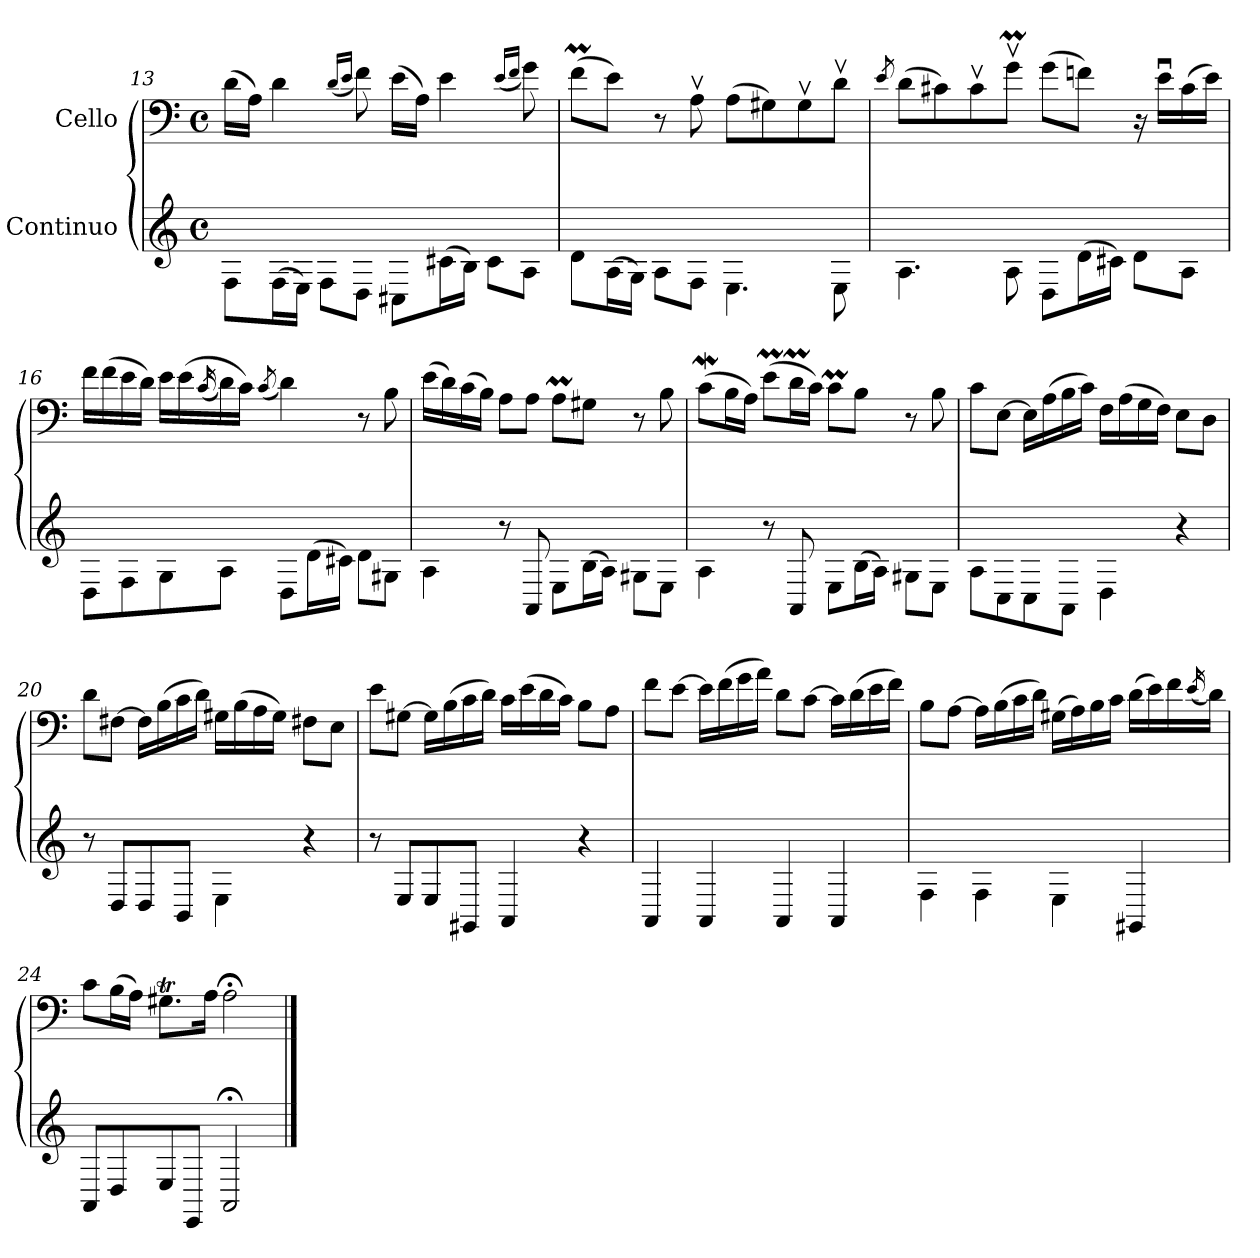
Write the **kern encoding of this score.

**kern	**kern
*part2	*part1
*staff2	*staff1
*I"Continuo	*I"Cello
!!LO:LB:g=z
*clefG2	*clefF4
*k[]	*k[]
*M4/4	*M4/4
*met(c)	*met(c)
=13	=13
8F\L	(>16d\LL
.	16A\JJ)
(>16F\L	4d\
16E\JJ)	.
8F\L	.
.	(<16qd/LL
.	16qe/JJ
8D\J	8f\)
8C#X\L	(>16e\LL
.	16A\JJ)
(>16c#X\L	4e\
16B\JJ)	.
8c#\L	.
.	(<16qe/LL
.	16qf/JJ
8A\J	8g\)
=14	=14
8d\L	(>8fM\L
(>16A\L	8e\J)
16G\JJ)	.
8A\L	8r
8F\J	8Av\
4.E\	(>8A\L
.	8G#X\)
.	8G#v\
8E\	8dv\J
=15	=15
.	8qe/
4.A\	(>8d\L
.	8c#X\)
.	8c#v\
8A\	8gMv\J
8D\L	(>8g\L
(>16d\L	8fn\J)
16c#X\JJ)	.
8d\L	16r
.	16eu\LL
8A\J	(>16c#\
.	16e\JJ)
!!LO:LB:g=z
=16	=16
8D\L	16f\LL
.	(>16f\
8F\	16e\
.	16d\JJ)
8G\	16e\LL
.	(>16e\
.	(<16qc/
8A\J	16d\)
.	16c\JJ)
.	(<8qc/
8D\L	4d\)
(>16d\L	.
16c#X\JJ)	.
8d\L	8r
8G#X\J	8B\
=17	=17
4A\	(>16e\LL
.	16d\)
.	(>16c\
.	16B\JJ)
8r	8A\L
8AA/	8A\J
8E\L	8AM\L
(>16B\L	8G#X\J
16A\JJ)	.
8G#X\L	8r
8E\J	8B\
=18	=18
4A\	(>8cw\L
.	16B\L
.	16A\JJ)
8r	(>8em\L
8AA/	16dM\L
.	16c\JJ)
8E\L	8cM\L
(>16B\L	8B\J
16A\JJ)	.
8G#X\L	8r
8E\J	8B\
!!LO:PB:g=z
=19	=19
8A\L	8c\L
8C\	[8E\J
8C\	16E\LL]
.	(>16A\
8AA\J	16B\
.	16c\JJ)
4D\	16F\LL
.	(>16A\
.	16G\
.	16F\JJ)
4r	8E\L
.	8D\J
=20	=20
8r	8d\L
8D/L	[8F#X\J
8D/	16F#\LL]
.	(>16B\
8BB/J	16c\
.	16d\JJ)
4E\	16G#X\LL
.	(>16B\
.	16A\
.	16G#\JJ)
4r	8F#X\L
.	8E\J
=21	=21
8r	8e\L
8E/L	[8G#X\J
8E/	16G#\LL]
.	(>16B\
8GG#X/J	16c\
.	16d\JJ)
4AA/	16c\LL
.	(>16e\
.	16d\
.	16c\JJ)
4r	8B\L
.	8A\J
!!LO:LB:g=z
=22	=22
4AA/	8f\L
.	[8e\J
4AA/	16e\LL]
.	(>16f\
.	16g\
.	16a\JJ)
4AA/	8d\L
.	[8c\J
4AA/	16c\LL]
.	(>16d\
.	16e\
.	16f\JJ)
=23	=23
4F\	8B\L
.	[8A\J
4F\	16A\LL]
.	(>16B\
.	16c\
.	16d\JJ)
4E\	(>16G#X\LL
.	16A\)
.	16B\
.	16c\JJ
4GG#X/	(>16d\LL
.	16e\)
.	16f\
.	(<16qe/
.	16d\JJ)
=24	=24
8AA/L	8c\L
8D/	(>16B\L
.	16A\JJ)
8E/	8.G#Xt\L
8EE/J	.
.	16A\Jk
2AA;</	2A;<\
==	==
*-	*-
